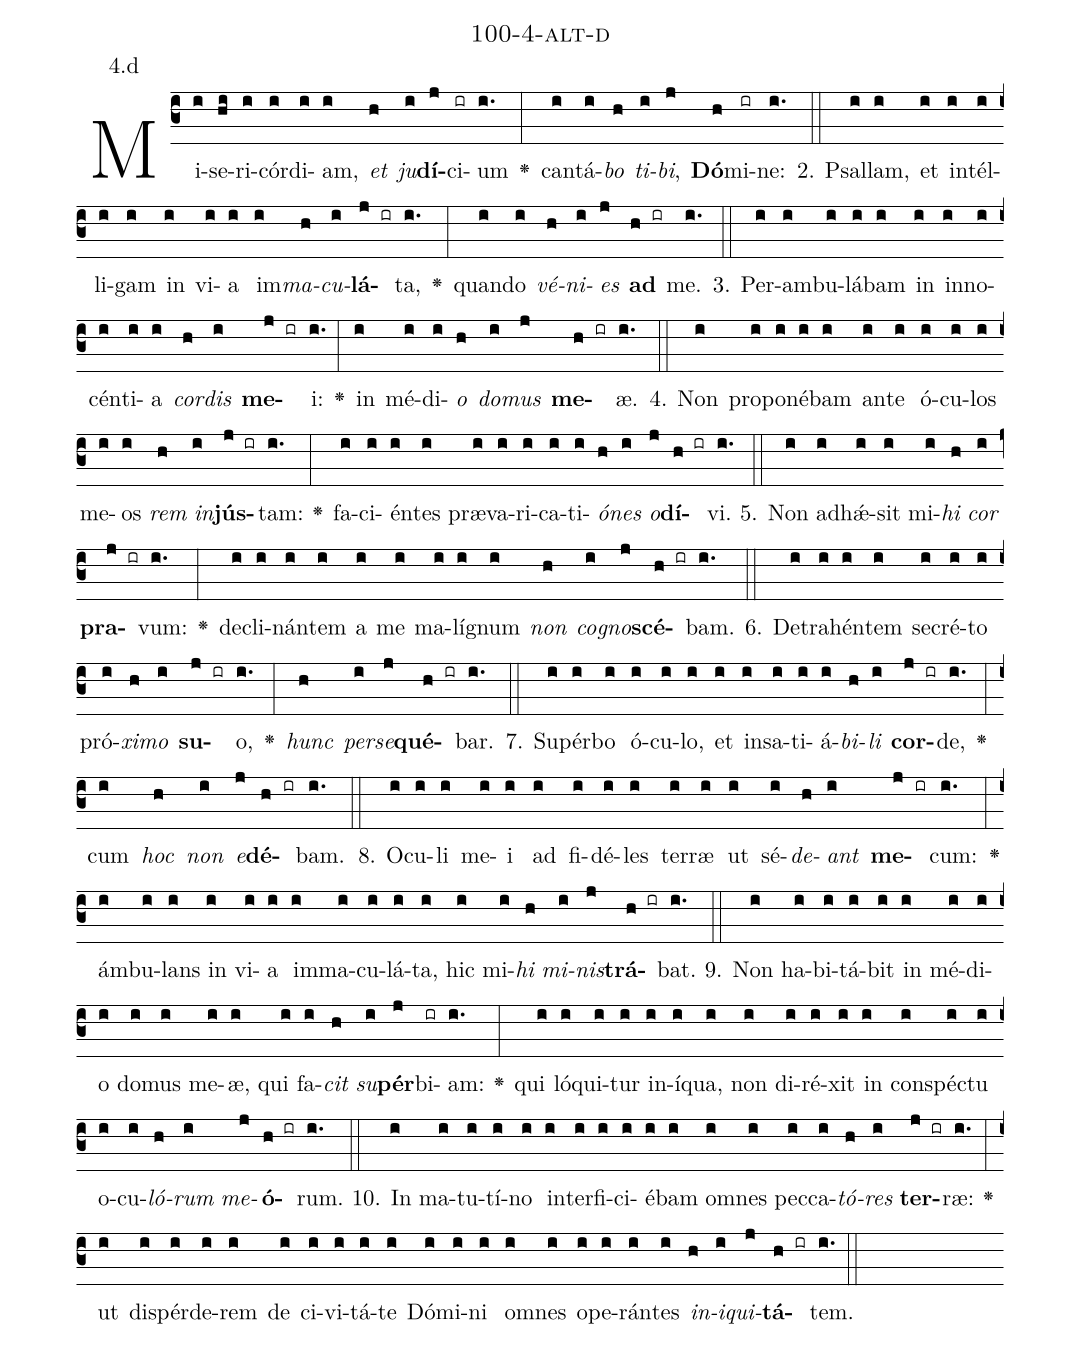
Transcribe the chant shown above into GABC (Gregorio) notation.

name: 100-4-alt-d;
annotation: 4.d;
%%
(c3)Mi(i)se(hi)ri(i)cór(i)di(i)am,(i) <i>et</i>(h) <i>ju</i>(i)<b>dí</b>(j)ci(ir)um(i.) <v>\greheightstar</v>(:) can(i)tá(i)<i>bo</i>(h) <i>ti</i>(i)<i>bi</i>,(j) <b>Dó</b>(h)mi(ir)ne:(i.) (::)
2. Psal(i)lam,(i) et(i) in(i)tél(i)li(i)gam(i) in(i) vi(i)a(i) im(i)<i>ma</i>(h)<i>cu</i>(i)<b>lá</b>(j ir)ta,(i.) <v>\greheightstar</v>(:) quan(i)do(i) <i>vé</i>(h)<i>ni</i>(i)<i>es</i>(j) <b>ad</b>(h ir) me.(i.) (::)
3. Per(i)am(i)bu(i)lá(i)bam(i) in(i) in(i)no(i)cén(i)ti(i)a(i) <i>cor</i>(h)<i>dis</i>(i) <b>me</b>(j ir)i:(i.) <v>\greheightstar</v>(:) in(i) mé(i)di(i)<i>o</i>(h) <i>do</i>(i)<i>mus</i>(j) <b>me</b>(h ir)æ.(i.) (::)
4. Non(i) pro(i)po(i)né(i)bam(i) an(i)te(i) ó(i)cu(i)los(i) me(i)os(i) <i>rem</i>(h) <i>in</i>(i)<b>jús</b>(j ir)tam:(i.) <v>\greheightstar</v>(:) fa(i)ci(i)én(i)tes(i) præ(i)va(i)ri(i)ca(i)ti(i)<i>ó</i>(h)<i>nes</i>(i) <i>o</i>(j)<b>dí</b>(h ir)vi.(i.) (::)
5. Non(i) ad(i)hǽ(i)sit(i) mi(i)<i>hi</i>(h) <i>cor</i>(i) <b>pra</b>(j ir)vum:(i.) <v>\greheightstar</v>(:) de(i)cli(i)nán(i)tem(i) a(i) me(i) ma(i)lí(i)gnum(i) <i>non</i>(h) <i>co</i>(i)<i>gno</i>(j)<b>scé</b>(h ir)bam.(i.) (::)
6. De(i)tra(i)hén(i)tem(i) se(i)cré(i)to(i) pró(i)<i>xi</i>(h)<i>mo</i>(i) <b>su</b>(j ir)o,(i.) <v>\greheightstar</v>(:) <i>hunc</i>(h) <i>per</i>(i)<i>se</i>(j)<b>qué</b>(h ir)bar.(i.) (::)
7. Su(i)pér(i)bo(i) ó(i)cu(i)lo,(i) et(i) in(i)sa(i)ti(i)á(i)<i>bi</i>(h)<i>li</i>(i) <b>cor</b>(j ir)de,(i.) <v>\greheightstar</v>(:) cum(i) <i>hoc</i>(h) <i>non</i>(i) <i>e</i>(j)<b>dé</b>(h ir)bam.(i.) (::)
8. O(i)cu(i)li(i) me(i)i(i) ad(i) fi(i)dé(i)les(i) ter(i)ræ(i) ut(i) sé(i)<i>de</i>(h)<i>ant</i>(i) <b>me</b>(j ir)cum:(i.) <v>\greheightstar</v>(:) ám(i)bu(i)lans(i) in(i) vi(i)a(i) im(i)ma(i)cu(i)lá(i)ta,(i) hic(i) mi(i)<i>hi</i>(h) <i>mi</i>(i)<i>nis</i>(j)<b>trá</b>(h ir)bat.(i.) (::)
9. Non(i) ha(i)bi(i)tá(i)bit(i) in(i) mé(i)di(i)o(i) do(i)mus(i) me(i)æ,(i) qui(i) fa(i)<i>cit</i>(h) <i>su</i>(i)<b>pér</b>(j)bi(ir)am:(i.) <v>\greheightstar</v>(:) qui(i) ló(i)qui(i)tur(i) in(i)í(i)qua,(i) non(i) di(i)ré(i)xit(i) in(i) con(i)spéc(i)tu(i) o(i)cu(i)<i>ló</i>(h)<i>rum</i>(i) <i>me</i>(j)<b>ó</b>(h ir)rum.(i.) (::)
10. In(i) ma(i)tu(i)tí(i)no(i) in(i)ter(i)fi(i)ci(i)é(i)bam(i) om(i)nes(i) pec(i)ca(i)<i>tó</i>(h)<i>res</i>(i) <b>ter</b>(j ir)ræ:(i.) <v>\greheightstar</v>(:) ut(i) dis(i)pér(i)de(i)rem(i) de(i) ci(i)vi(i)tá(i)te(i) Dó(i)mi(i)ni(i) om(i)nes(i) o(i)pe(i)rán(i)tes(i) <i>in</i>(h)<i>i</i>(i)<i>qui</i>(j)<b>tá</b>(h ir)tem.(i.) (::)
